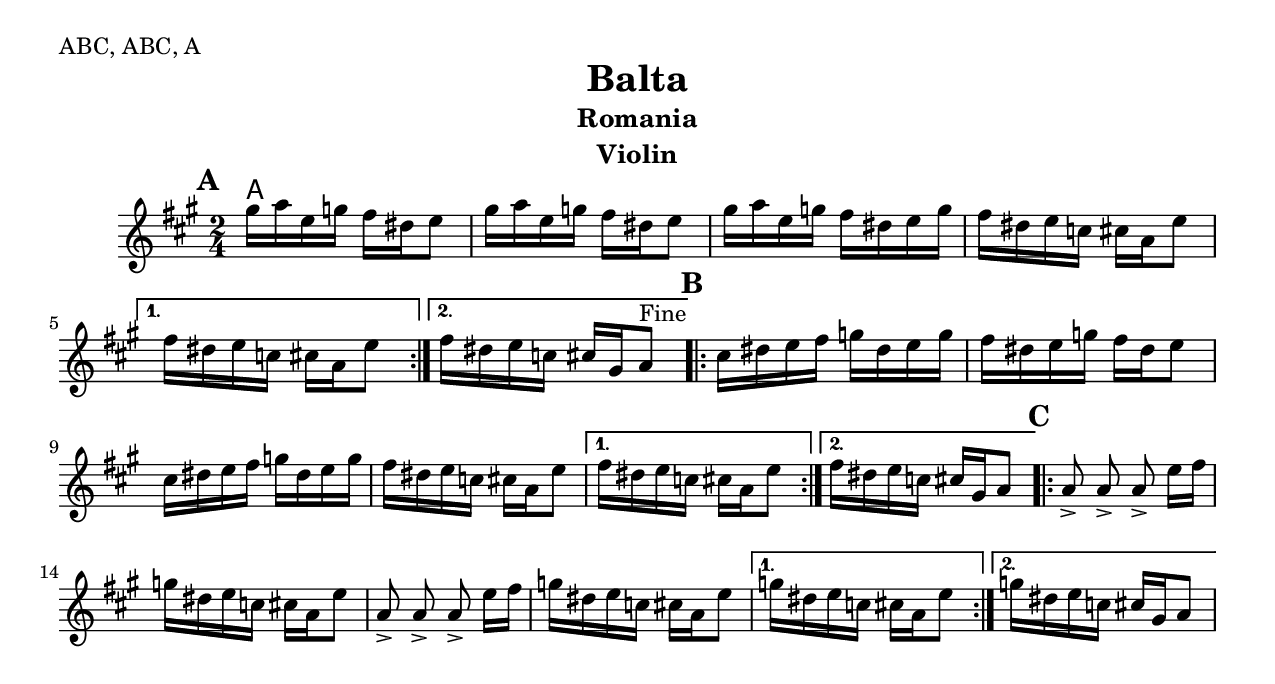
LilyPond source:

\version "2.18.0"
\include "english.ly"
\paper{
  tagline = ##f
  print-all-headers = ##t
  #(set-paper-size "letter")
}
date = #(strftime "%d-%m-%Y" (localtime (current-time)))

%\markup{ \italic{ " Updated " \date  }  }
\markup{ ABC, ABC, A }

%#################################### Melody ########################
melody = \relative c'''{
  \clef treble
  \key a \major
  \time 2/4
  \set Score.markFormatter = #format-mark-box-alphabet
  
  %\partial 16*3 a16 d f   %lead in notes

  \repeat volta 2{
    \mark \default
    gs16 a e g fs ds e8|
    gs16 a e g fs ds e8|
    gs16 a e g fs ds e g|
    fs16 ds e c cs a e'8|


  }
  \alternative {
    {fs16 ds e c cs a e'8| }
    {fs16 ds e c cs  gs a8^Fine|}
  }

  \repeat volta 2{
    \mark \default
    cs16 ds e fs g ds e g
    fs16 ds e g fs ds e8|
    cs16 ds e fs g ds e g
    fs16 ds e c cs a e'8|


  }
  \alternative {
    {fs16 ds e c cs a e'8| }
    {  fs16 ds e c cs gs a8|}

  }
  \repeat volta 2{
    % \break
    \mark \default
    \autoBeamOff a->a-> a-> \autoBeamOn e'16 fs|
    g16 ds e c cs a e'8|
    \autoBeamOff  a,8-> a-> a-> \autoBeamOn e'16 fs|
    g16 ds e c cs a e'8|

  }
  \alternative{
    {g16 ds e c cs a e'8|}
    {g16 ds e c cs gs a8|}
  }

}
%################################# Lyrics #####################
%\addlyrics{  }
%################################# Chords #######################
harmonies = \chordmode {
  a2
}

\score {
  <<
    \new ChordNames {
      \set chordChanges = ##f
      \harmonies
    }
    \new Staff
    \melody
  >>
  \header{
    title= "Balta"
    subtitle="Romania"
    composer= ""
    instrument = "Violin"
    arranger= ""
  }
  \midi{\tempo 4 = 120}
  \layout{indent = 1.0\cm}
}
%{
% more verses:
\markup{}
\markup {
  \fill-line {
    \hspace #0.1 % distance from left margin
    \column {
      \line { "1."
        \column {
          ""
        }
      }
      \hspace #0.2 % vertical distance between verses
      \line { "2."
        \column {
         ""
        }
      }
    }
    \hspace #0.1  % horiz. distance between columns
    \column {
      \line { "3."
        \column {
          ""
        }
      }
      \hspace #0.2 % distance between verses
      \line { "4."
        \column {
         ""
        }
      }
    }
    \hspace #0.1 % distance to right margin
  }
}

%}
